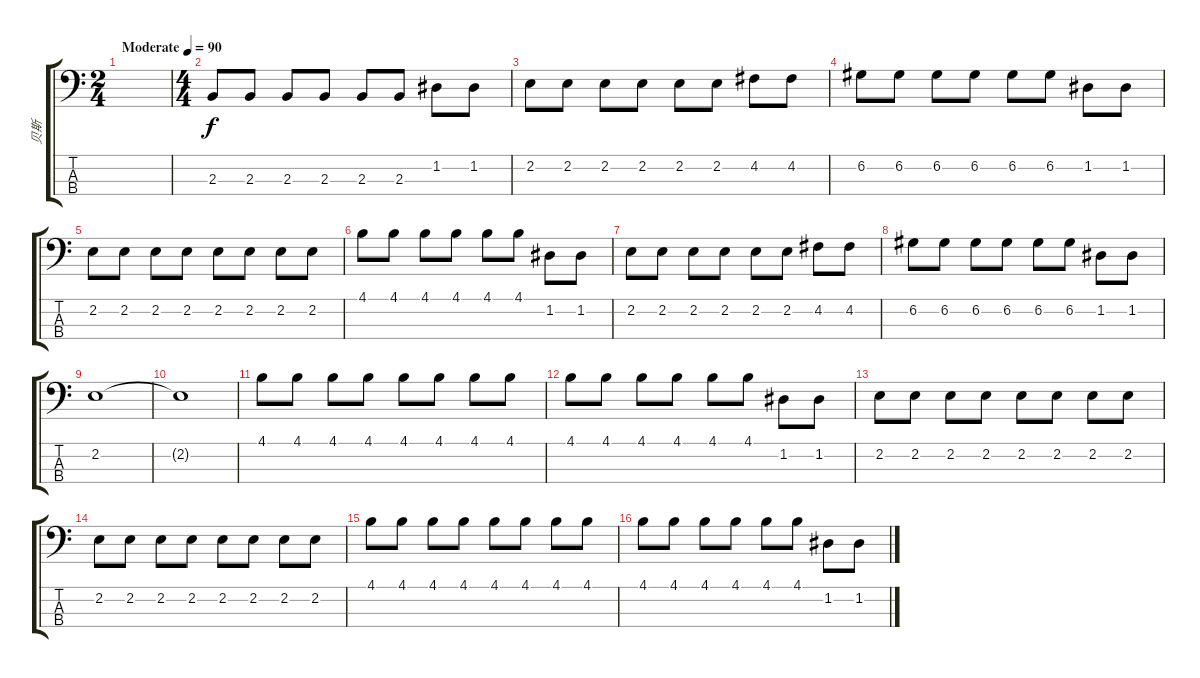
\track ("贝斯" "贝斯") {instrument electricbassfinger}
\staff {score tabs}
\tuning (G2 D2 A1 E1) {hide}
\ts (2 4)
\tempo (90 "Moderate")
\clef f4
\ks c
|
\ts (4 4)
2.3.8 2.3.8 2.3.8 2.3.8 2.3.8 2.3.8 1.2.8 1.2.8 |
2.2.8 2.2.8 2.2.8 2.2.8 2.2.8 2.2.8 4.2.8 4.2.8 |
6.2.8 6.2.8 6.2.8 6.2.8 6.2.8 6.2.8 1.2.8 1.2.8 |
2.2.8 2.2.8 2.2.8 2.2.8 2.2.8 2.2.8 2.2.8 2.2.8 |
4.1.8 4.1.8 4.1.8 4.1.8 4.1.8 4.1.8 1.2.8 1.2.8 |
2.2.8 2.2.8 2.2.8 2.2.8 2.2.8 2.2.8 4.2.8 4.2.8 |
6.2.8 6.2.8 6.2.8 6.2.8 6.2.8 6.2.8 1.2.8 1.2.8 |
2.2.1 |
2.2{t}.1 |
4.1.8{volume 13} 4.1.8 4.1.8 4.1.8 4.1.8 4.1.8 4.1.8 4.1.8 |
4.1.8 4.1.8 4.1.8 4.1.8 4.1.8 4.1.8 1.2.8 1.2.8 |
2.2.8 2.2.8 2.2.8 2.2.8 2.2.8 2.2.8 2.2.8 2.2.8 |
2.2.8 2.2.8 2.2.8 2.2.8 2.2.8 2.2.8 2.2.8 2.2.8 |
4.1.8 4.1.8 4.1.8 4.1.8 4.1.8 4.1.8 4.1.8 4.1.8 |
4.1.8 4.1.8 4.1.8 4.1.8 4.1.8 4.1.8 1.2.8 1.2.8
